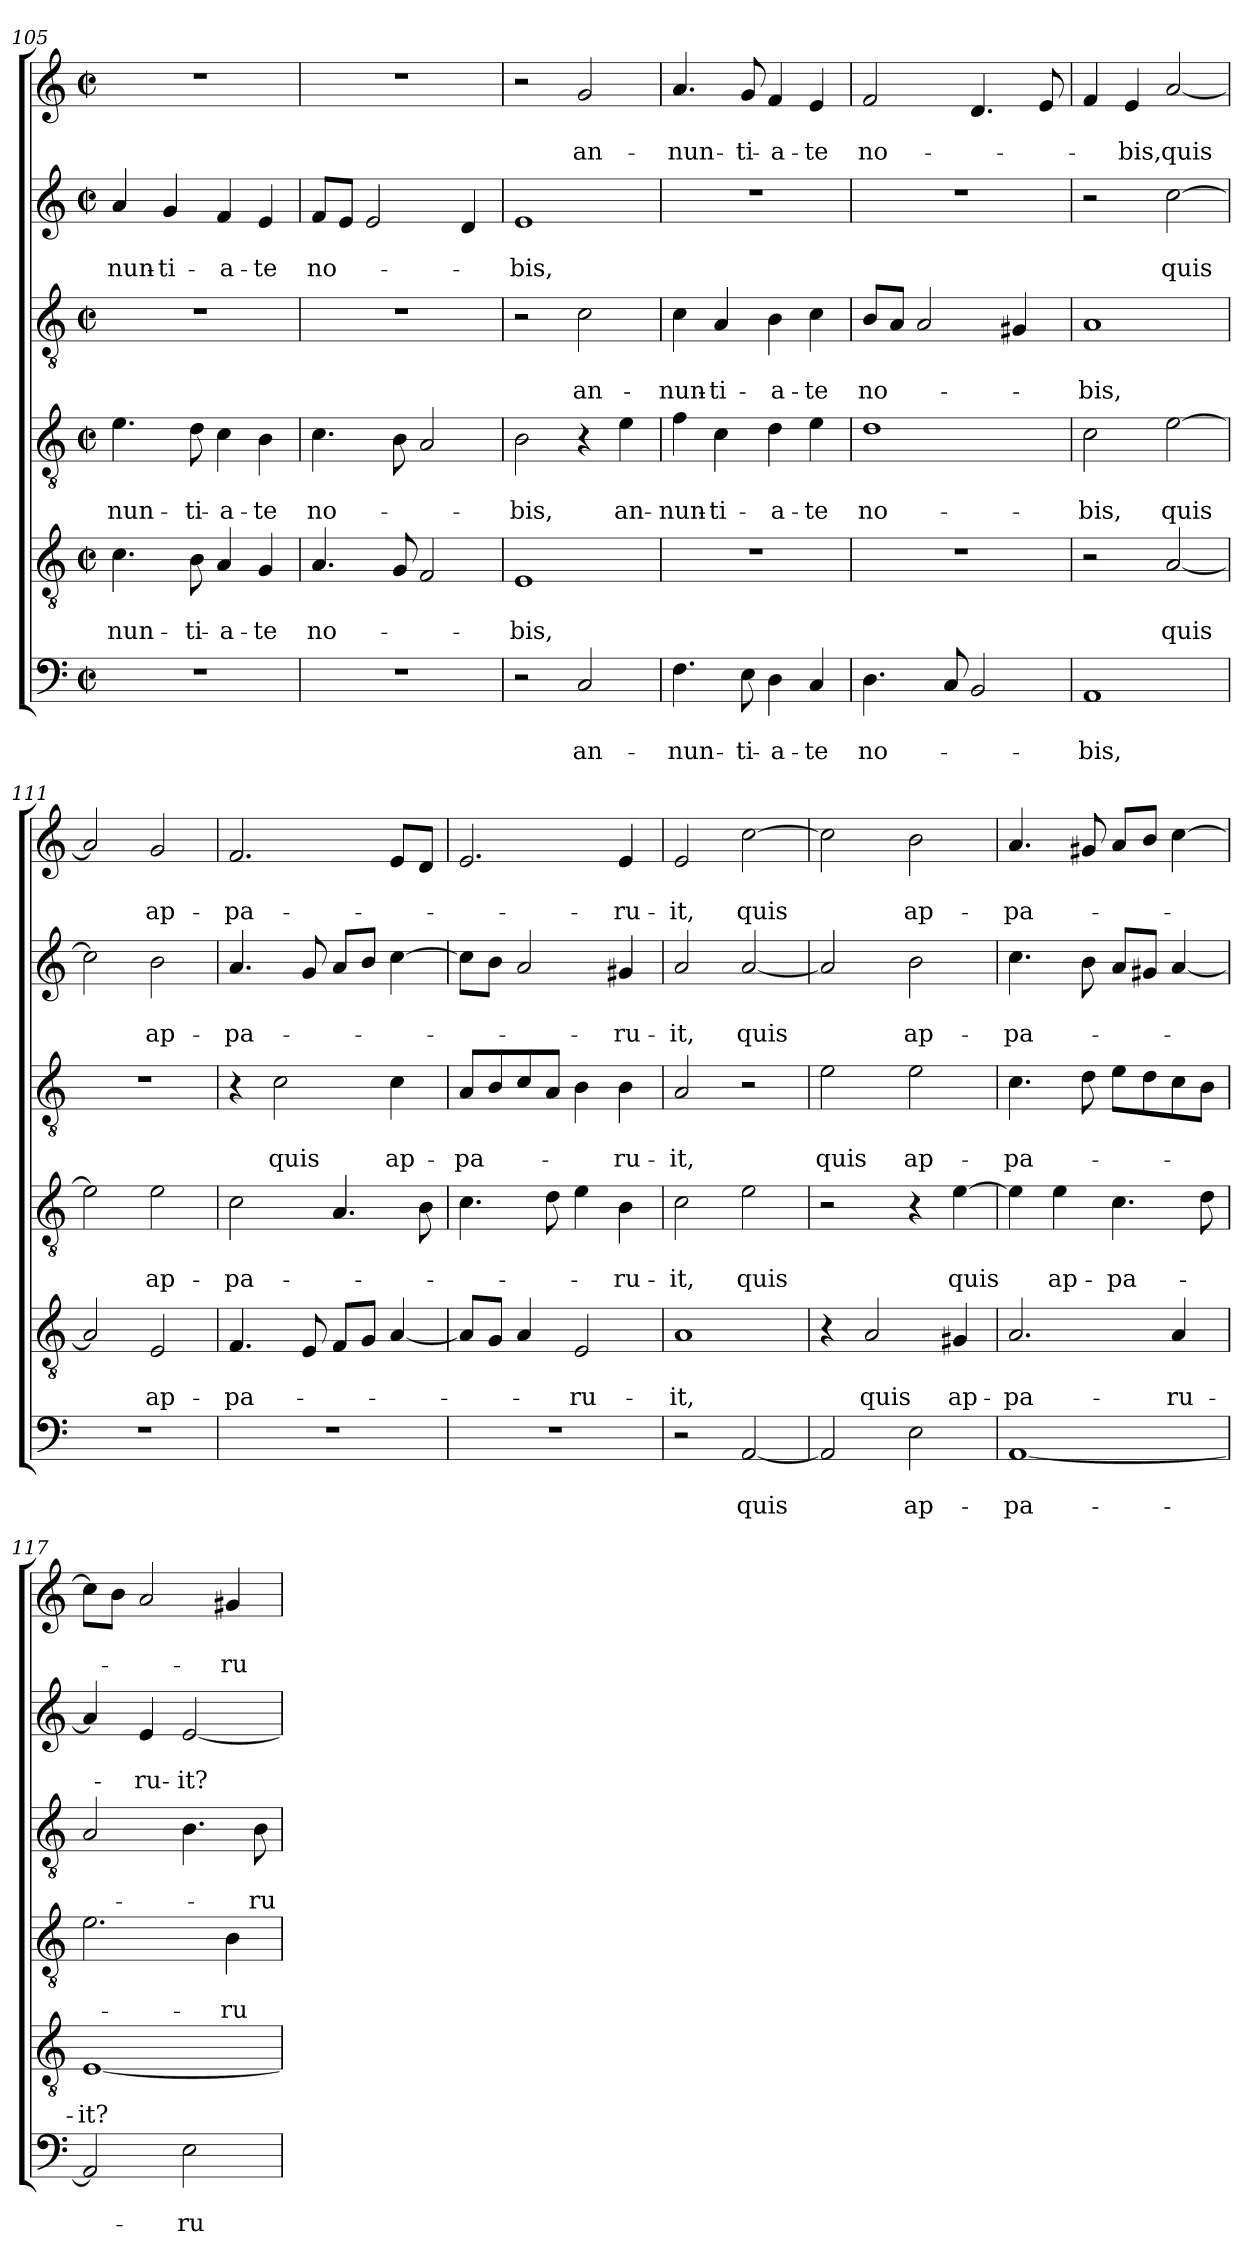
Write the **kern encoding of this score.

**kern	**text	**text	**kern	**text	**text	**kern	**text	**text	**kern	**text	**text	**kern	**text	**text	**kern	**text	**text
*part6	*part6	*part6	*part5	*part5	*part5	*part4	*part4	*part4	*part3	*part3	*part3	*part2	*part2	*part2	*part1	*part1	*part1
*staff6	*staff6	*staff6	*staff5	*staff5	*staff5	*staff4	*staff4	*staff4	*staff3	*staff3	*staff3	*staff2	*staff2	*staff2	*staff1	*staff1	*staff1
*clefF4	*	*	*clefGv2	*	*	*clefGv2	*	*	*clefGv2	*	*	*clefG2	*	*	*clefG2	*	*
*k[]	*	*	*k[]	*	*	*k[]	*	*	*k[]	*	*	*k[]	*	*	*k[]	*	*
*C:	*	*	*C:	*	*	*C:	*	*	*C:	*	*	*C:	*	*	*C:	*	*
*M2/2	*	*	*M2/2	*	*	*M2/2	*	*	*M2/2	*	*	*M2/2	*	*	*M2/2	*	*
*met(c|)	*	*	*met(c|)	*	*	*met(c|)	*	*	*met(c|)	*	*	*met(c|)	*	*	*met(c|)	*	*
=105	=105	=105	=105	=105	=105	=105	=105	=105	=105	=105	=105	=105	=105	=105	=105	=105	=105
!	!	!	!	!	!LO:LY:b	!	!	!LO:LY:b	!	!	!	!	!	!LO:LY:b	!	!	!
1r	.	.	4.c\	.	-nun-	4.e\	.	-nun-	1r	.	.	4a/	.	-nun-	1r	.	.
!	!	!	!	!	!	!	!	!	!	!	!	!	!	!LO:LY:b	!	!	!
.	.	.	.	.	.	.	.	.	.	.	.	4g/	.	-ti-	.	.	.
!	!	!	!	!	!LO:LY:b	!	!	!LO:LY:b	!	!	!	!	!	!	!	!	!
.	.	.	8B\	.	-ti-	8d\	.	-ti-	.	.	.	.	.	.	.	.	.
!	!	!	!	!	!LO:LY:b	!	!	!LO:LY:b	!	!	!	!	!	!LO:LY:b	!	!	!
.	.	.	4A/	.	-a-	4c\	.	-a-	.	.	.	4f/	.	-a-	.	.	.
!	!	!	!	!	!LO:LY:b	!	!	!LO:LY:b	!	!	!	!	!	!LO:LY:b	!	!	!
.	.	.	4G/	.	-te	4B\	.	-te	.	.	.	4e/	.	-te	.	.	.
=106	=106	=106	=106	=106	=106	=106	=106	=106	=106	=106	=106	=106	=106	=106	=106	=106	=106
!	!	!	!	!	!LO:LY:b	!	!	!LO:LY:b	!	!	!	!	!	!LO:LY:b	!	!	!
1r	.	.	4.A/	.	no-	4.c\	.	no-	1r	.	.	8f/L	.	no-	1r	.	.
.	.	.	.	.	.	.	.	.	.	.	.	8e/J	.	.	.	.	.
.	.	.	.	.	.	.	.	.	.	.	.	2e/	.	.	.	.	.
.	.	.	8G/	.	.	8B\	.	.	.	.	.	.	.	.	.	.	.
.	.	.	2F/	.	.	2A/	.	.	.	.	.	.	.	.	.	.	.
.	.	.	.	.	.	.	.	.	.	.	.	4d/	.	.	.	.	.
=107	=107	=107	=107	=107	=107	=107	=107	=107	=107	=107	=107	=107	=107	=107	=107	=107	=107
!	!	!	!	!	!LO:LY:b	!	!	!LO:LY:b	!	!	!	!	!	!LO:LY:b	!	!	!
2r	.	.	1E	.	-bis,	2B\	.	-bis,	2r	.	.	1e	.	-bis,	2r	.	.
!	!	!LO:LY:b	!	!	!	!	!	!	!	!	!LO:LY:b	!	!	!	!	!	!LO:LY:b
2C/	.	an-	.	.	.	4r	.	.	2c\	.	an-	.	.	.	2g/	.	an-
!	!	!	!	!	!	!	!	!LO:LY:b	!	!	!	!	!	!	!	!	!
.	.	.	.	.	.	4e\	.	an-	.	.	.	.	.	.	.	.	.
=108	=108	=108	=108	=108	=108	=108	=108	=108	=108	=108	=108	=108	=108	=108	=108	=108	=108
!	!	!LO:LY:b	!	!	!	!	!	!LO:LY:b	!	!	!LO:LY:b	!	!	!	!	!	!LO:LY:b
4.F\	.	-nun-	1r	.	.	4f\	.	-nun-	4c\	.	-nun-	1r	.	.	4.a/	.	-nun-
!	!	!	!	!	!	!	!	!LO:LY:b	!	!	!LO:LY:b	!	!	!	!	!	!
.	.	.	.	.	.	4c\	.	-ti-	4A/	.	-ti-	.	.	.	.	.	.
!	!	!LO:LY:b	!	!	!	!	!	!	!	!	!	!	!	!	!	!	!LO:LY:b
8E\	.	-ti-	.	.	.	.	.	.	.	.	.	.	.	.	8g/	.	-ti-
!	!	!LO:LY:b	!	!	!	!	!	!LO:LY:b	!	!	!LO:LY:b	!	!	!	!	!	!LO:LY:b
4D\	.	-a-	.	.	.	4d\	.	-a-	4B\	.	-a-	.	.	.	4f/	.	-a-
!	!	!LO:LY:b	!	!	!	!	!	!LO:LY:b	!	!	!LO:LY:b	!	!	!	!	!	!LO:LY:b
4C/	.	-te	.	.	.	4e\	.	-te	4c\	.	-te	.	.	.	4e/	.	-te
=109	=109	=109	=109	=109	=109	=109	=109	=109	=109	=109	=109	=109	=109	=109	=109	=109	=109
!	!	!LO:LY:b	!	!	!	!	!	!LO:LY:b	!	!	!LO:LY:b	!	!	!	!	!	!LO:LY:b
4.D\	.	no-	1r	.	.	1d	.	no-	8B/L	.	no-	1r	.	.	2f/	.	no-
.	.	.	.	.	.	.	.	.	8A/J	.	.	.	.	.	.	.	.
.	.	.	.	.	.	.	.	.	2A/	.	.	.	.	.	.	.	.
8C/	.	.	.	.	.	.	.	.	.	.	.	.	.	.	.	.	.
2BB/	.	.	.	.	.	.	.	.	.	.	.	.	.	.	4.d/	.	.
.	.	.	.	.	.	.	.	.	4G#X/	.	.	.	.	.	.	.	.
.	.	.	.	.	.	.	.	.	.	.	.	.	.	.	8e/	.	.
!!LO:PB:g=z
=110	=110	=110	=110	=110	=110	=110	=110	=110	=110	=110	=110	=110	=110	=110	=110	=110	=110
!	!	!LO:LY:b	!	!	!	!	!	!LO:LY:b	!	!	!LO:LY:b	!	!	!	!	!	!
1AA	.	-bis,	2r	.	.	2c\	.	-bis,	1A	.	-bis,	2r	.	.	4f/	.	.
!	!	!	!	!	!	!	!	!	!	!	!	!	!	!	!	!	!LO:LY:b
.	.	.	.	.	.	.	.	.	.	.	.	.	.	.	4e/	.	-bis,
!	!	!	!	!	!LO:LY:b	!	!	!LO:LY:b	!	!	!	!	!	!LO:LY:b	!	!	!LO:LY:b
.	.	.	[2A/	.	quis	[2e\	.	quis	.	.	.	[2cc\	.	quis	[2a/	.	quis
=111	=111	=111	=111	=111	=111	=111	=111	=111	=111	=111	=111	=111	=111	=111	=111	=111	=111
1r	.	.	2A/]	.	.	2e\]	.	.	1r	.	.	2cc\]	.	.	2a/]	.	.
!	!	!	!	!	!LO:LY:b	!	!	!LO:LY:b	!	!	!	!	!	!LO:LY:b	!	!	!LO:LY:b
.	.	.	2E/	.	ap-	2e\	.	ap-	.	.	.	2b\	.	ap-	2g/	.	ap-
=112	=112	=112	=112	=112	=112	=112	=112	=112	=112	=112	=112	=112	=112	=112	=112	=112	=112
!	!	!	!	!	!LO:LY:b	!	!	!LO:LY:b	!	!	!	!	!	!LO:LY:b	!	!	!LO:LY:b
1r	.	.	4.F/	.	-pa-	2c\	.	-pa-	4r	.	.	4.a/	.	-pa-	2.f/	.	-pa-
!	!	!	!	!	!	!	!	!	!	!	!LO:LY:b	!	!	!	!	!	!
.	.	.	.	.	.	.	.	.	2c\	.	quis	.	.	.	.	.	.
.	.	.	8E/	.	.	.	.	.	.	.	.	8g/	.	.	.	.	.
.	.	.	8F/L	.	.	4.A/	.	.	.	.	.	8a/L	.	.	.	.	.
.	.	.	8G/J	.	.	.	.	.	.	.	.	8b/J	.	.	.	.	.
!	!	!	!	!	!	!	!	!	!	!	!LO:LY:b	!	!	!	!	!	!
.	.	.	[4A/	.	.	.	.	.	4c\	.	ap-	[4cc\	.	.	8e/L	.	.
.	.	.	.	.	.	8B\	.	.	.	.	.	.	.	.	8d/J	.	.
=113	=113	=113	=113	=113	=113	=113	=113	=113	=113	=113	=113	=113	=113	=113	=113	=113	=113
!	!	!	!	!	!	!	!	!	!	!	!LO:LY:b	!	!	!	!	!	!
1r	.	.	8A/L]	.	.	4.c\	.	.	8A/L	.	-pa-	8cc\L]	.	.	2.e/	.	.
.	.	.	8G/J	.	.	.	.	.	8B/	.	.	8b\J	.	.	.	.	.
.	.	.	4A/	.	.	.	.	.	8c/	.	.	2a/	.	.	.	.	.
.	.	.	.	.	.	8d\	.	.	8A/J	.	.	.	.	.	.	.	.
!	!	!	!	!	!LO:LY:b	!	!	!	!	!	!	!	!	!	!	!	!
.	.	.	2E/	.	-ru-	4e\	.	.	4B\	.	.	.	.	.	.	.	.
!	!	!	!	!	!	!	!	!LO:LY:b	!	!	!LO:LY:b	!	!	!LO:LY:b	!	!	!LO:LY:b
.	.	.	.	.	.	4B\	.	-ru-	4B\	.	-ru-	4g#X/	.	-ru-	4e/	.	-ru-
=114	=114	=114	=114	=114	=114	=114	=114	=114	=114	=114	=114	=114	=114	=114	=114	=114	=114
!	!	!	!	!	!LO:LY:b	!	!	!LO:LY:b	!	!	!LO:LY:b	!	!	!LO:LY:b	!	!	!LO:LY:b
2r	.	.	1A	.	-it,	2c\	.	-it,	2A/	.	-it,	2a/	.	-it,	2e/	.	-it,
!	!	!LO:LY:b	!	!	!	!	!	!LO:LY:b	!	!	!	!	!	!LO:LY:b	!	!	!LO:LY:b
[2AA/	.	quis	.	.	.	2e\	.	quis	2r	.	.	[2a/	.	quis	[2cc\	.	quis
=115	=115	=115	=115	=115	=115	=115	=115	=115	=115	=115	=115	=115	=115	=115	=115	=115	=115
!	!	!	!	!	!	!	!	!	!	!	!LO:LY:b	!	!	!	!	!	!
2AA/]	.	.	4r	.	.	2r	.	.	2e\	.	quis	2a/]	.	.	2cc\]	.	.
!	!	!	!	!	!LO:LY:b	!	!	!	!	!	!	!	!	!	!	!	!
.	.	.	2A/	.	quis	.	.	.	.	.	.	.	.	.	.	.	.
!	!	!LO:LY:b	!	!	!	!	!	!	!	!	!LO:LY:b	!	!	!LO:LY:b	!	!	!LO:LY:b
2E\	.	ap-	.	.	.	4r	.	.	2e\	.	ap-	2b\	.	ap-	2b\	.	ap-
!	!	!	!	!	!LO:LY:b	!	!	!LO:LY:b	!	!	!	!	!	!	!	!	!
.	.	.	4G#X/	.	ap-	[4e\	.	quis	.	.	.	.	.	.	.	.	.
!!LO:LB:g=z
=116	=116	=116	=116	=116	=116	=116	=116	=116	=116	=116	=116	=116	=116	=116	=116	=116	=116
!	!	!LO:LY:b	!	!	!LO:LY:b	!	!	!	!	!	!LO:LY:b	!	!	!LO:LY:b	!	!	!LO:LY:b
[1AA	.	-pa-	2.A/	.	-pa-	4e\]	.	.	4.c\	.	-pa-	4.cc\	.	-pa-	4.a/	.	-pa-
!	!	!	!	!	!	!	!	!LO:LY:b	!	!	!	!	!	!	!	!	!
.	.	.	.	.	.	4e\	.	ap-	.	.	.	.	.	.	.	.	.
.	.	.	.	.	.	.	.	.	8d\	.	.	8b\	.	.	8g#X/	.	.
!	!	!	!	!	!	!	!	!LO:LY:b	!	!	!	!	!	!	!	!	!
.	.	.	.	.	.	4.c\	.	-pa-	8e\L	.	.	8a/L	.	.	8a/L	.	.
.	.	.	.	.	.	.	.	.	8d\	.	.	8g#X/J	.	.	8b/J	.	.
!	!	!	!	!	!LO:LY:b	!	!	!	!	!	!	!	!	!	!	!	!
.	.	.	4A/	.	-ru-	.	.	.	8c\	.	.	[4a/	.	.	[4cc\	.	.
.	.	.	.	.	.	8d\	.	.	8B\J	.	.	.	.	.	.	.	.
=117	=117	=117	=117	=117	=117	=117	=117	=117	=117	=117	=117	=117	=117	=117	=117	=117	=117
!	!	!	!	!	!LO:LY:b	!	!	!	!	!	!	!	!	!	!	!	!
2AA/]	.	.	[1E	.	-it?	2.e\	.	.	2A/	.	.	4a/]	.	.	8cc\L]	.	.
.	.	.	.	.	.	.	.	.	.	.	.	.	.	.	8b\J	.	.
!	!	!	!	!	!	!	!	!	!	!	!	!	!	!LO:LY:b	!	!	!
.	.	.	.	.	.	.	.	.	.	.	.	4e/	.	-ru-	2a/	.	.
!	!	!LO:LY:b	!	!	!	!	!	!	!	!	!	!	!	!LO:LY:b	!	!	!
2E\	.	-ru-	.	.	.	.	.	.	4.B\	.	.	[2e/	.	-it?	.	.	.
!	!	!	!	!	!	!	!	!LO:LY:b	!	!	!	!	!	!	!	!	!LO:LY:b
.	.	.	.	.	.	4B\	.	-ru-	.	.	.	.	.	.	4g#X/	.	-ru-
!	!	!	!	!	!	!	!	!	!	!	!LO:LY:b	!	!	!	!	!	!
.	.	.	.	.	.	.	.	.	8B\	.	-ru-	.	.	.	.	.	.
=	=	=	=	=	=	=	=	=	=	=	=	=	=	=	=	=	=
*-	*-	*-	*-	*-	*-	*-	*-	*-	*-	*-	*-	*-	*-	*-	*-	*-	*-
